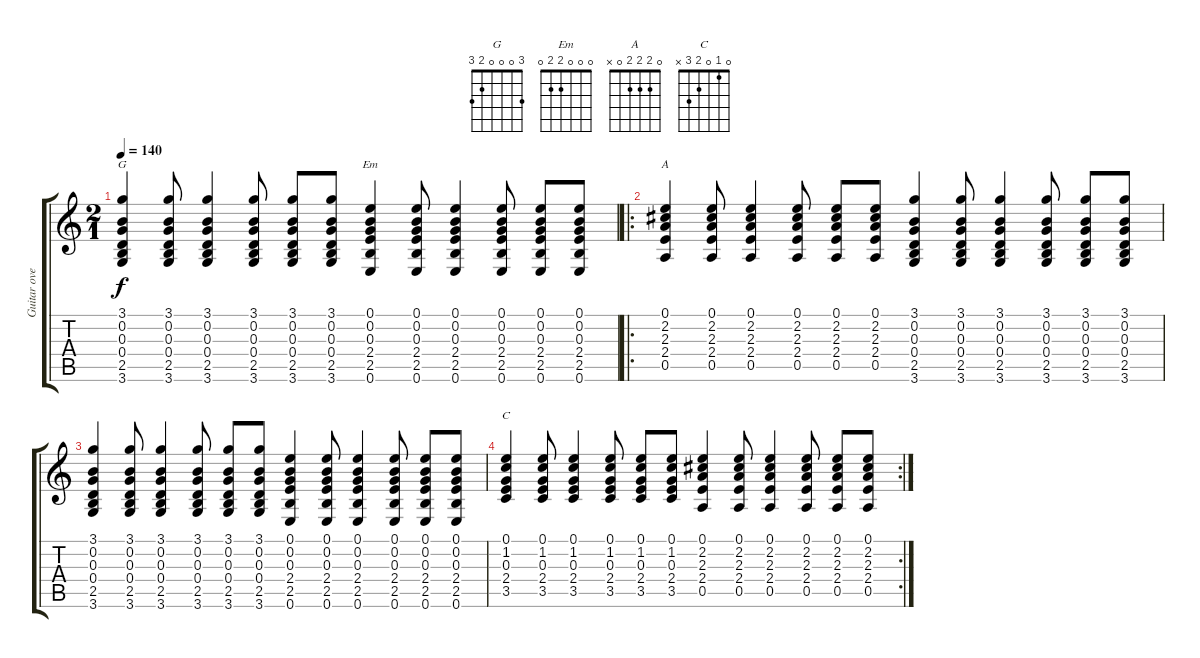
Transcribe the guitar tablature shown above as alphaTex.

\track ("Guitar overdub" "Guitar ove") {instrument electricguitarjazz}
\staff {score tabs}
\tuning (E4 B3 G3 D3 A2 E2) {hide}
\chord ("G" 3 0 0 0 2 3)
\chord ("Em" 0 0 0 2 2 0)
\chord ("A" 0 2 2 2 0 x)
\chord ("C" 0 1 0 2 3 x)
\ts (2 1)
\tempo 140
\clef g2
\ks c
(3.1 0.2 0.3 0.4 2.5 3.6).4{ch "G" dy f} (3.1 0.2 0.3 0.4 2.5 3.6).8 (3.1 0.2 0.3 0.4 2.5 3.6).4 (3.1 0.2 0.3 0.4 2.5 3.6).8 (3.1 0.2 0.3 0.4 2.5 3.6).8 (3.1 0.2 0.3 0.4 2.5 3.6).8 (0.1 0.2 0.3 2.4 2.5 0.6).4{ch "Em"} (0.1 0.2 0.3 2.4 2.5 0.6).8 (0.1 0.2 0.3 2.4 2.5 0.6).4 (0.1 0.2 0.3 2.4 2.5 0.6).8 (0.1 0.2 0.3 2.4 2.5 0.6).8 (0.1 0.2 0.3 2.4 2.5 0.6).8 |
\ro
(0.1 2.2 2.3 2.4 0.5).4{ch "A"} (0.1 2.2 2.3 2.4 0.5).8 (0.1 2.2 2.3 2.4 0.5).4 (0.1 2.2 2.3 2.4 0.5).8 (0.1 2.2 2.3 2.4 0.5).8 (0.1 2.2 2.3 2.4 0.5).8 (3.1 0.2 0.3 0.4 2.5 3.6).4 (3.1 0.2 0.3 0.4 2.5 3.6).8 (3.1 0.2 0.3 0.4 2.5 3.6).4 (3.1 0.2 0.3 0.4 2.5 3.6).8 (3.1 0.2 0.3 0.4 2.5 3.6).8 (3.1 0.2 0.3 0.4 2.5 3.6).8 |
(3.1 0.2 0.3 0.4 2.5 3.6).4 (3.1 0.2 0.3 0.4 2.5 3.6).8 (3.1 0.2 0.3 0.4 2.5 3.6).4 (3.1 0.2 0.3 0.4 2.5 3.6).8 (3.1 0.2 0.3 0.4 2.5 3.6).8 (3.1 0.2 0.3 0.4 2.5 3.6).8 (0.1 0.2 0.3 2.4 2.5 0.6).4 (0.1 0.2 0.3 2.4 2.5 0.6).8 (0.1 0.2 0.3 2.4 2.5 0.6).4 (0.1 0.2 0.3 2.4 2.5 0.6).8 (0.1 0.2 0.3 2.4 2.5 0.6).8 (0.1 0.2 0.3 2.4 2.5 0.6).8 |
\rc 2
(0.1 1.2 0.3 2.4 3.5).4{ch "C"} (0.1 1.2 0.3 2.4 3.5).8 (0.1 1.2 0.3 2.4 3.5).4 (0.1 1.2 0.3 2.4 3.5).8 (0.1 1.2 0.3 2.4 3.5).8 (0.1 1.2 0.3 2.4 3.5).8 (0.1 2.2 2.3 2.4 0.5).4 (0.1 2.2 2.3 2.4 0.5).8 (0.1 2.2 2.3 2.4 0.5).4 (0.1 2.2 2.3 2.4 0.5).8 (0.1 2.2 2.3 2.4 0.5).8 (0.1 2.2 2.3 2.4 0.5).8
